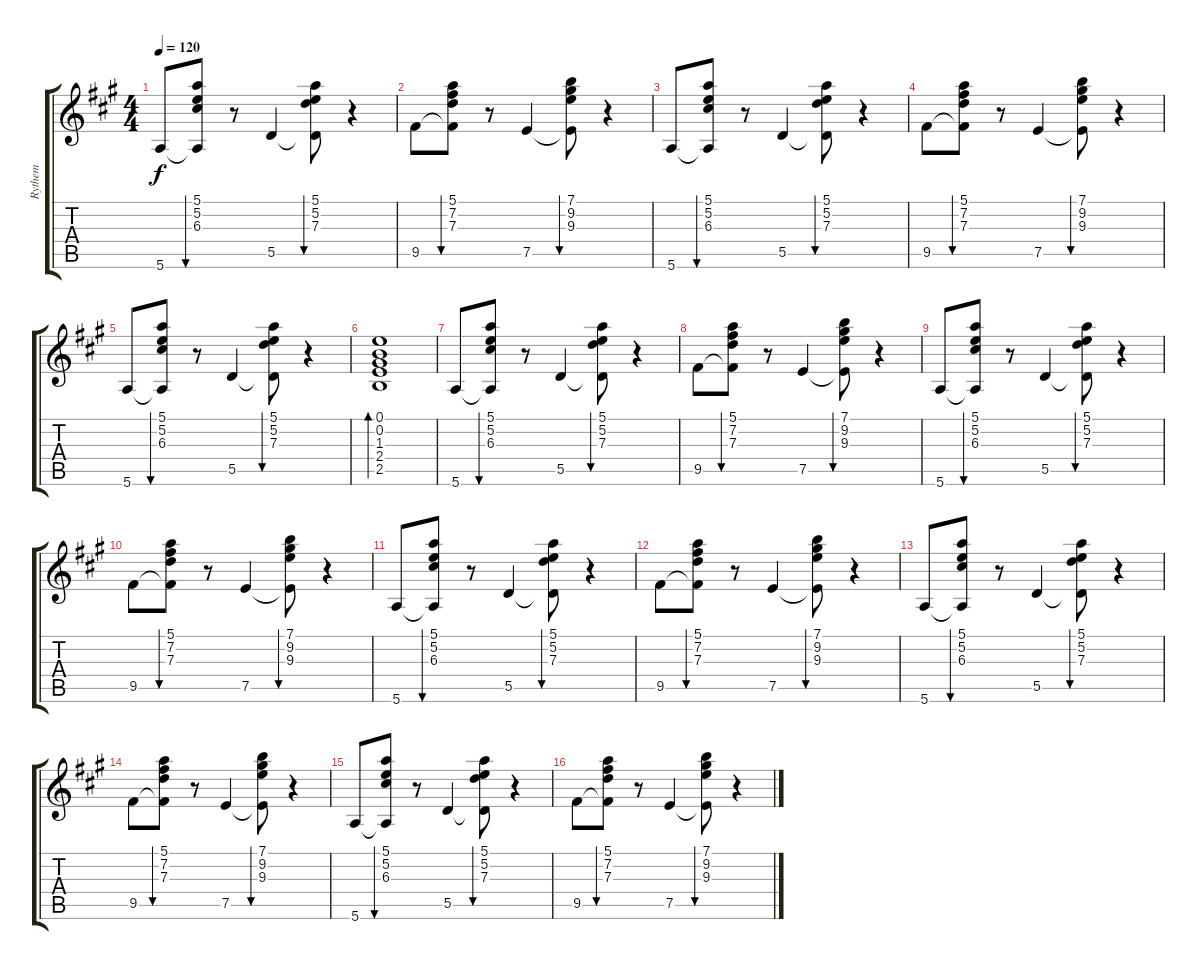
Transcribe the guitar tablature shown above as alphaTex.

\track ("Rythem" "Rythem") {instrument acousticguitarnylon}
\staff {score tabs}
\tuning (E4 B3 G3 D3 A2 E2) {hide}
\ts (4 4)
\tempo 120
\clef g2
\ks a
5.6.8{dy f} (5.1 5.2 6.3 5.6{t}).8{bu 30} r.8 5.5.4 (5.1 5.2 7.3 5.5{t}).8{bu 30} r.4 |
9.5.8 (5.1 7.2 7.3 9.5{t}).8{bu 60} r.8 7.5.4 (7.1 9.2 9.3 7.5{t}).8{bu 60} r.4 |
5.6.8 (5.1 5.2 6.3 5.6{t}).8{bu 30} r.8 5.5.4 (5.1 5.2 7.3 5.5{t}).8{bu 30} r.4 |
9.5.8 (5.1 7.2 7.3 9.5{t}).8{bu 60} r.8 7.5.4 (7.1 9.2 9.3 7.5{t}).8{bu 60} r.4 |
5.6.8 (5.1 5.2 6.3 5.6{t}).8{bu 30} r.8 5.5.4 (5.1 5.2 7.3 5.5{t}).8{bu 30} r.4 |
(0.1 0.2 1.3 2.4 2.5).1{bd 60} |
5.6.8 (5.1 5.2 6.3 5.6{t}).8{bu 30} r.8 5.5.4 (5.1 5.2 7.3 5.5{t}).8{bu 30} r.4 |
9.5.8 (5.1 7.2 7.3 9.5{t}).8{bu 60} r.8 7.5.4 (7.1 9.2 9.3 7.5{t}).8{bu 60} r.4 |
5.6.8 (5.1 5.2 6.3 5.6{t}).8{bu 30} r.8 5.5.4 (5.1 5.2 7.3 5.5{t}).8{bu 30} r.4 |
9.5.8 (5.1 7.2 7.3 9.5{t}).8{bu 60} r.8 7.5.4 (7.1 9.2 9.3 7.5{t}).8{bu 60} r.4 |
5.6.8 (5.1 5.2 6.3 5.6{t}).8{bu 30} r.8 5.5.4 (5.1 5.2 7.3 5.5{t}).8{bu 30} r.4 |
9.5.8 (5.1 7.2 7.3 9.5{t}).8{bu 60} r.8 7.5.4 (7.1 9.2 9.3 7.5{t}).8{bu 60} r.4 |
5.6.8 (5.1 5.2 6.3 5.6{t}).8{bu 30} r.8 5.5.4 (5.1 5.2 7.3 5.5{t}).8{bu 30} r.4 |
9.5.8 (5.1 7.2 7.3 9.5{t}).8{bu 60} r.8 7.5.4 (7.1 9.2 9.3 7.5{t}).8{bu 60} r.4 |
5.6.8 (5.1 5.2 6.3 5.6{t}).8{bu 30} r.8 5.5.4 (5.1 5.2 7.3 5.5{t}).8{bu 30} r.4 |
9.5.8 (5.1 7.2 7.3 9.5{t}).8{bu 60} r.8 7.5.4 (7.1 9.2 9.3 7.5{t}).8{bu 60} r.4
